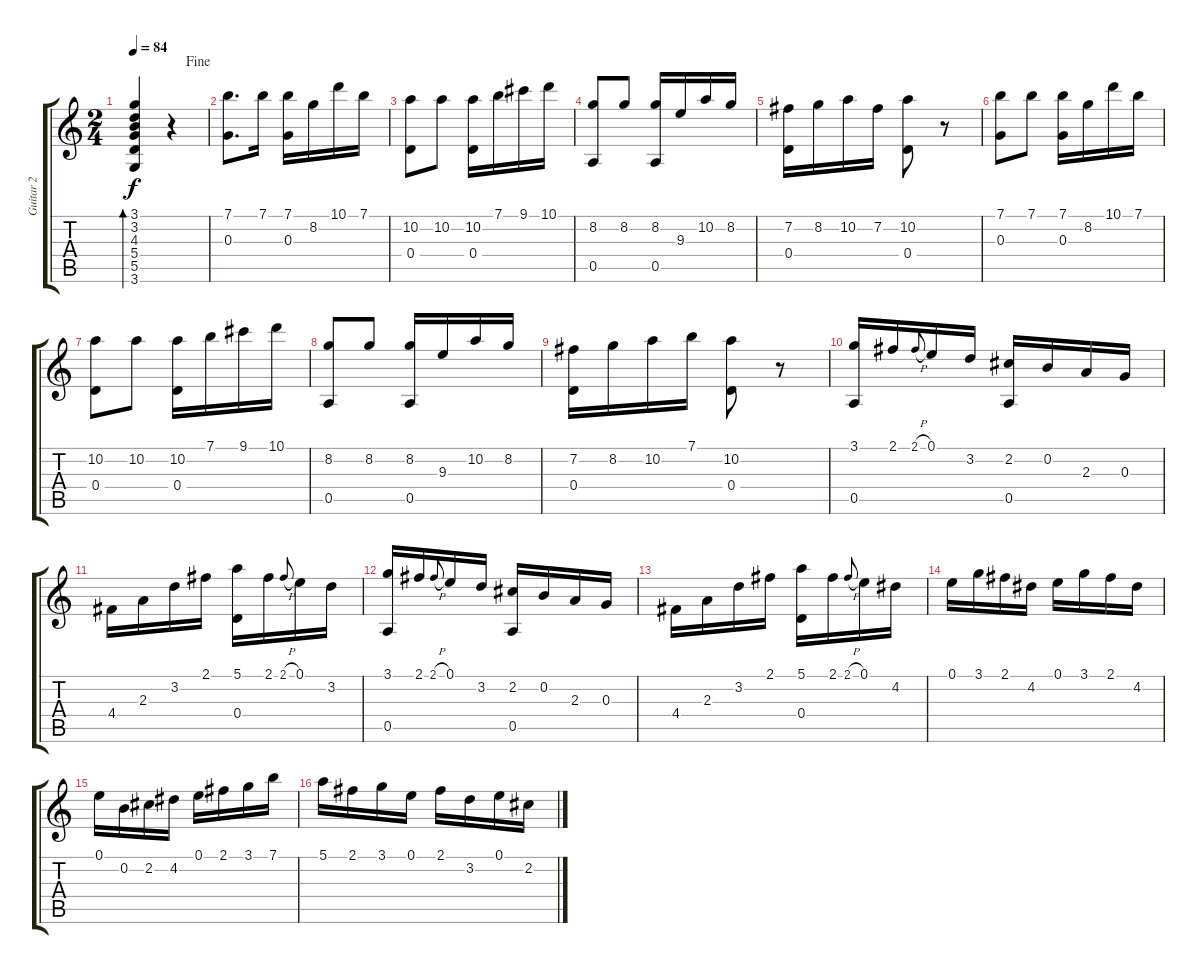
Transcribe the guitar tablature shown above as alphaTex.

\track ("Guitar 2" "Guitar 2") {instrument acousticguitarsteel}
\staff {score tabs}
\tuning (E4 B3 G3 D3 A2 E2) {hide}
\ts (2 4)
\jump fine
\tempo 84
\clef g2
\ks c
(3.1 3.2 4.3 5.4 5.5 3.6).4{bd 60 dy f} r.4 |
(7.1 0.3).8{d} 7.1.16 (7.1 0.3).16 8.2.16 10.1.16 7.1.16 |
(10.2 0.4).8 10.2.8 (10.2 0.4).16 7.1.16 9.1.16 10.1.16 |
(8.2 0.5).8 8.2.8 (8.2 0.5).16 9.3.16 10.2.16 8.2.16 |
(7.2 0.4).16 8.2.16 10.2.16 7.2.16 (10.2 0.4).8 r.8 |
(7.1 0.3).8 7.1.8 (7.1 0.3).16 8.2.16 10.1.16 7.1.16 |
(10.2 0.4).8 10.2.8 (10.2 0.4).16 7.1.16 9.1.16 10.1.16 |
(8.2 0.5).8 8.2.8 (8.2 0.5).16 9.3.16 10.2.16 8.2.16 |
(7.2 0.4).16 8.2.16 10.2.16 7.1.16 (10.2 0.4).8 r.8 |
(3.1 0.5).16 2.1.16 2.1{h}.8{gr onbeat} 0.1.16 3.2.16 (2.2 0.5).16 0.2.16 2.3.16 0.3.16 |
4.4.16 2.3.16 3.2.16 2.1.16 (5.1 0.4).16 2.1.16 2.1{h}.8{gr onbeat} 0.1.16 3.2.16 |
(3.1 0.5).16 2.1.16 2.1{h}.8{gr onbeat} 0.1.16 3.2.16 (2.2 0.5).16 0.2.16 2.3.16 0.3.16 |
4.4.16 2.3.16 3.2.16 2.1.16 (5.1 0.4).16 2.1.16 2.1{h}.8{gr onbeat} 0.1.16 4.2.16 |
0.1.16 3.1.16 2.1.16 4.2.16 0.1.16 3.1.16 2.1.16 4.2.16 |
0.1.16 0.2.16 2.2.16 4.2.16 0.1.16 2.1.16 3.1.16 7.1.16 |
5.1.16 2.1.16 3.1.16 0.1.16 2.1.16 3.2.16 0.1.16 2.2.16
